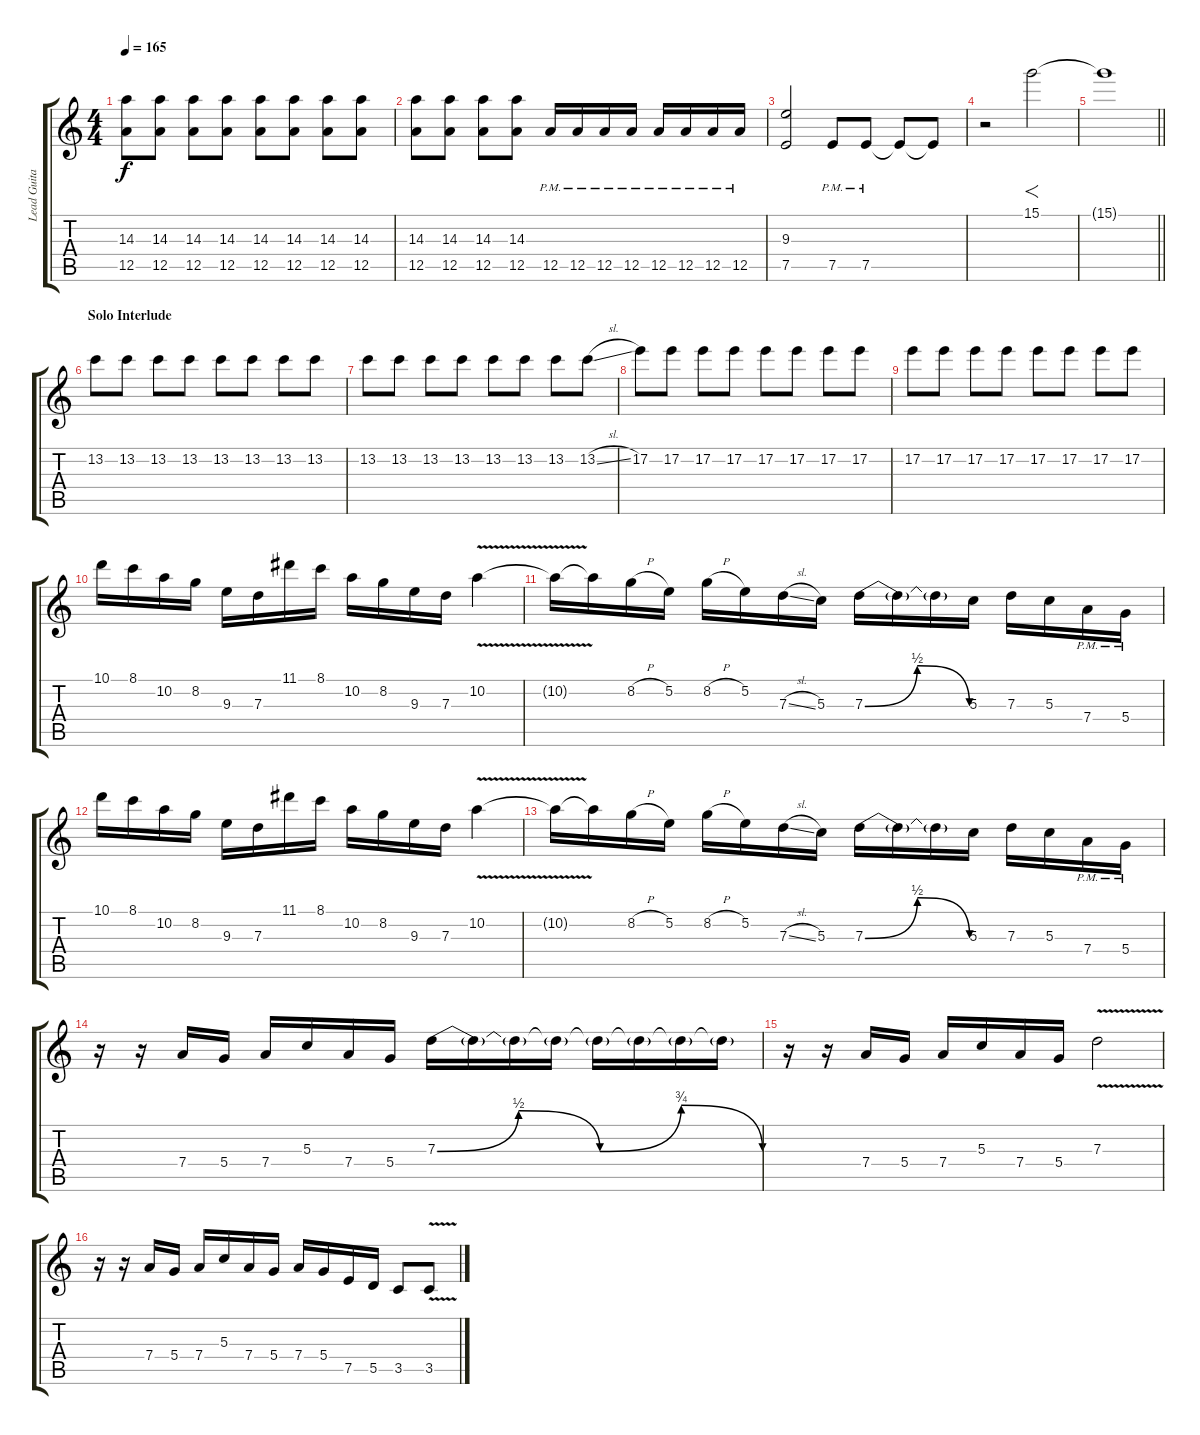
\track ("Lead Guitar 1" "Lead Guita") {instrument distortionguitar}
\staff {score tabs}
\tuning (E4 B3 G3 D3 A2 D2) {hide}
\ts (4 4)
\tempo 165
\clef g2
\ks c
(14.3 12.5).8{dy f} (14.3 12.5).8 (14.3 12.5).8 (14.3 12.5).8 (14.3 12.5).8 (14.3 12.5).8 (14.3 12.5).8 (14.3 12.5).8 |
(14.3 12.5).8 (14.3 12.5).8 (14.3 12.5).8 (14.3 12.5).8 12.5{pm}.16 12.5{pm}.16 12.5{pm}.16 12.5{pm}.16 12.5{pm}.16 12.5{pm}.16 12.5{pm}.16 12.5{pm}.16 |
(9.3 7.5).2 7.5{pm}.8 7.5{pm}.8 7.5{t}.8 7.5{t}.8 |
r.2{volume 16 balance 8} 15.1.2{f} |
\barLineRight lightlight
15.1{t}.1 |
\section ("" "Solo Interlude")
13.2.8 13.2.8 13.2.8 13.2.8 13.2.8 13.2.8 13.2.8 13.2.8 |
13.2.8 13.2.8 13.2.8 13.2.8 13.2.8 13.2.8 13.2.8 13.2{sl}.8 |
17.2.8 17.2.8 17.2.8 17.2.8 17.2.8 17.2.8 17.2.8 17.2.8 |
17.2.8 17.2.8 17.2.8 17.2.8 17.2.8 17.2.8 17.2.8 17.2.8 |
10.1.16 8.1.16 10.2.16 8.2.16 9.3.16 7.3.16 11.1.16 8.1.16 10.2.16 8.2.16 9.3.16 7.3.16 10.2{v}.4 |
10.2{t}.16 10.2{t}.16 8.2{h}.16 5.2.16 8.2{h}.16 5.2.16 7.3{sl}.16 5.3.16 7.3{be (bendrelease 0 0 30 2 30 2 60 0)}.16 7.3{t}.16 7.3{t}.16 5.3.16 7.3.16 5.3.16 7.4{pm}.16 5.4{pm}.16 |
10.1.16 8.1.16 10.2.16 8.2.16 9.3.16 7.3.16 11.1.16 8.1.16 10.2.16 8.2.16 9.3.16 7.3.16 10.2{v}.4 |
10.2{t}.16 10.2{t}.16 8.2{h}.16 5.2.16 8.2{h}.16 5.2.16 7.3{sl}.16 5.3.16 7.3{be (bendrelease 0 0 30 2 30 2 60 0)}.16 7.3{t}.16 7.3{t}.16 5.3.16 7.3.16 5.3.16 7.4{pm}.16 5.4{pm}.16 |
r.16 r.16 7.4.16 5.4.16 7.4.16 5.3.16 7.4.16 5.4.16 7.3{be (custom 0 0 15 2 30 0 45 3 60 0)}.16 7.3{t}.16 7.3{t}.16 7.3{t}.16 7.3{t}.16 7.3{t}.16 7.3{t}.16 7.3{t}.16 |
r.16 r.16 7.4.16 5.4.16 7.4.16 5.3.16 7.4.16 5.4.16 7.3{v}.2{instrument guitarharmonics} |
r.16{instrument distortionguitar} r.16 7.4.16 5.4.16 7.4.16 5.3.16 7.4.16 5.4.16 7.4.16 5.4.16 7.5.16 5.5.16 3.5.8 3.5{v}.8{instrument guitarharmonics}
